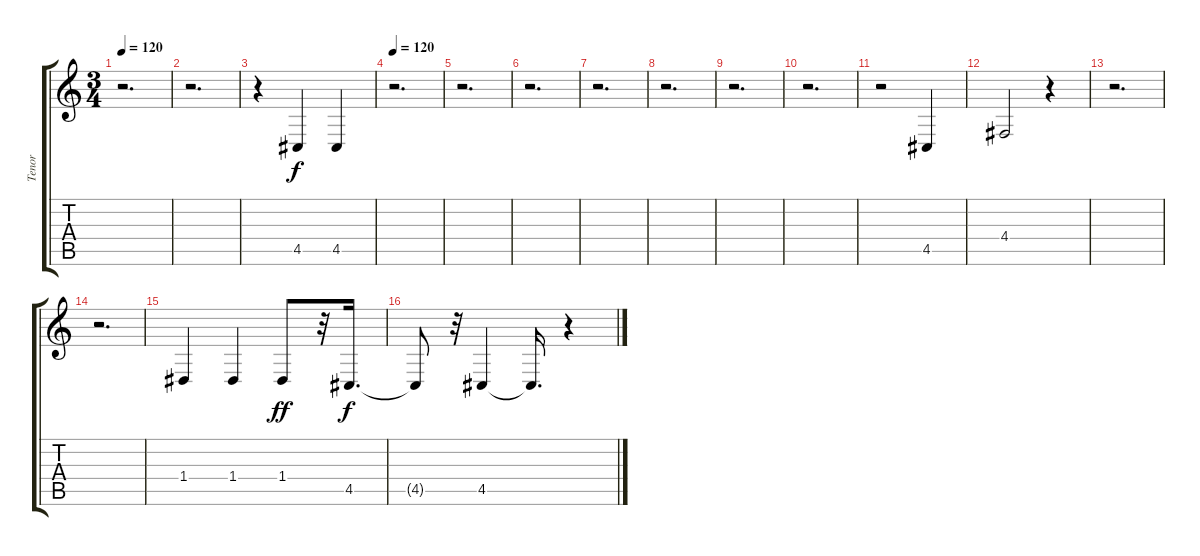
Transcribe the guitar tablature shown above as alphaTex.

\track ("Tenor" "Tenor") {instrument choiraahs}
\staff {score tabs}
\tuning (E4 B3 G3 D3 A2 E2) {hide}
\ts (3 4)
\tempo 120
\clef g2
\ks c
r.2{d dy f} |
r.2{d} |
r.4 4.5.4 4.5.4 |
\tempo 120
r.2{d} |
r.2{d} |
r.2{d} |
r.2{d} |
r.2{d} |
r.2{d} |
r.2{d} |
r.2 4.5.4 |
4.4.2 r.4 |
r.2{d} |
r.2{d} |
1.4.4 1.4.4 1.4.8{dy ff} r.32 4.5.16{d dy f} |
4.5{t}.8 r.32 4.5.4 4.5{t}.16{d} r.4
